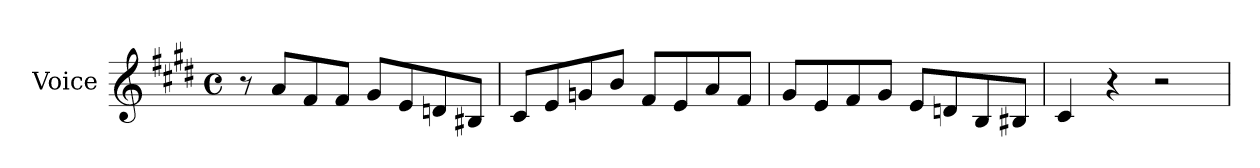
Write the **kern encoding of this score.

**kern
*part1
*staff1
*I"Voice
*I'Voice
*clefG2
*k[f#c#g#d#]
*M4/4
*met(c)
=1
8r
8a/L
8f#/
8f#/J
8g#/L
8e/
8dn/
8B#X/J
=2
8c#/L
8e/
8gn/
8b/J
8f#/L
8e/
8a/
8f#/J
=3
8g#/L
8e/
8f#/
8g#/J
8e/L
8dn/
8B/
8B#X/J
=4
4c#/
4r
2rcc
=
*-
